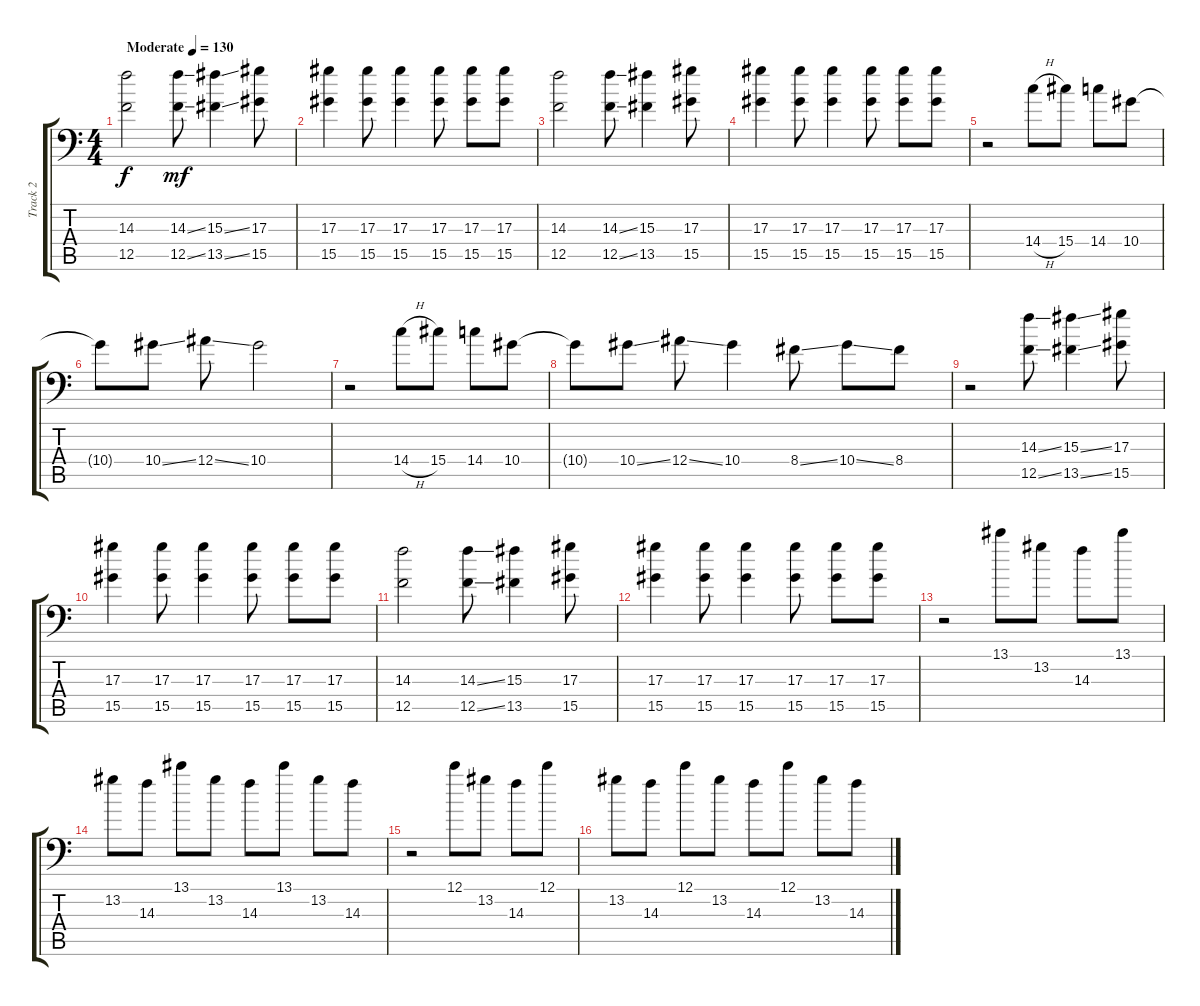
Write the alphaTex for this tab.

\track ("Track 2" "Track 2") {instrument distortionguitar}
\staff {score tabs}
\tuning (C4 G3 Eb3 Bb2 F2 Bb1) {hide}
\ts (4 4)
\tempo (130 "Moderate")
\clef f4
\ks c
(14.3 12.5).2{dy f instrument distortionguitar} (14.3{ss} 12.5{ss}).8{dy mf} (15.3{ss} 13.5{ss}).4 (17.3 15.5).8 |
(17.3 15.5).4 (17.3 15.5).8 (17.3 15.5).4 (17.3 15.5).8 (17.3 15.5).8 (17.3 15.5).8 |
(14.3 12.5).2 (14.3{ss} 12.5{ss}).8 (15.3 13.5).4 (17.3 15.5).8 |
(17.3 15.5).4 (17.3 15.5).8 (17.3 15.5).4 (17.3 15.5).8 (17.3 15.5).8 (17.3 15.5).8 |
r.2 14.4{h}.8 15.4.8 14.4.8 10.4.8 |
10.4{t}.8 10.4{ss}.8 12.4{ss}.8 10.4.2 |
r.2 14.4{h}.8 15.4.8 14.4.8 10.4.8 |
10.4{t}.8 10.4{ss}.8 12.4{ss}.8 10.4.4 8.4{ss}.8 10.4{ss}.8 8.4.8 |
r.2 (14.3{ss} 12.5{ss}).8 (15.3{ss} 13.5{ss}).4 (17.3 15.5).8 |
(17.3 15.5).4 (17.3 15.5).8 (17.3 15.5).4 (17.3 15.5).8 (17.3 15.5).8 (17.3 15.5).8 |
(14.3 12.5).2 (14.3{ss} 12.5{ss}).8 (15.3 13.5).4 (17.3 15.5).8 |
(17.3 15.5).4 (17.3 15.5).8 (17.3 15.5).4 (17.3 15.5).8 (17.3 15.5).8 (17.3 15.5).8 |
r.2 13.1.8 13.2.8 14.3.8 13.1.8 |
13.2.8 14.3.8 13.1.8 13.2.8 14.3.8 13.1.8 13.2.8 14.3.8 |
r.2 12.1.8 13.2.8 14.3.8 12.1.8 |
13.2.8 14.3.8 12.1.8 13.2.8 14.3.8 12.1.8 13.2.8 14.3.8
